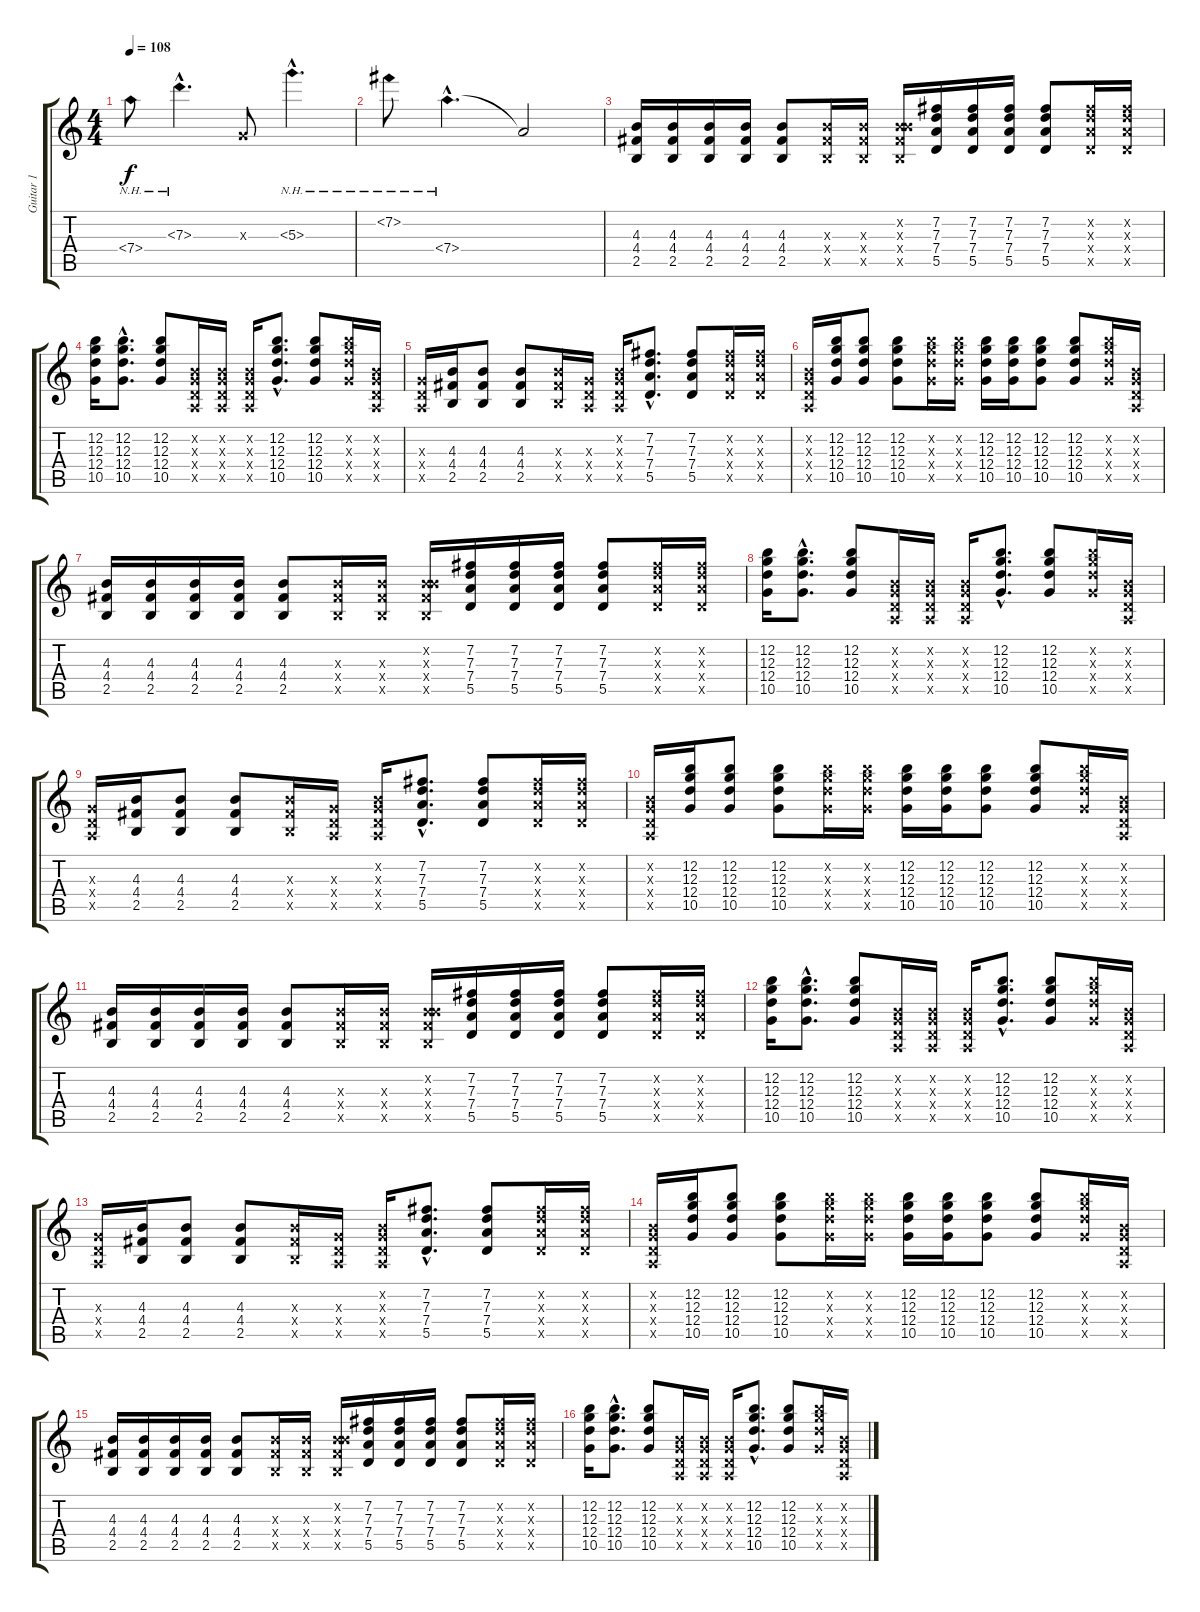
\track ("Guitar 1" "Guitar 1") {instrument electricguitarclean}
\staff {score tabs}
\tuning (E4 B3 G3 D3 A2 E2) {hide}
\ts (4 4)
\tempo 108
\clef g2
\ks c
7.4{nh}.8{dy f} 7.3{nh hac}.4{d} 0.3{x}.8 5.3{nh hac}.4{d} |
7.2{nh}.8 7.4{nh hac}.4{d} 7.4{t}.2 |
(4.3 4.4 2.5).16 (4.3 4.4 2.5).16 (4.3 4.4 2.5).16 (4.3 4.4 2.5).16 (4.3 4.4 2.5).8 (4.3{x} 4.4{x} 2.5{x}).16 (4.3{x} 4.4{x} 2.5{x}).16 (0.2{x} 4.3{x} 4.4{x} 2.5{x}).16 (7.2 7.3 7.4 5.5).16 (7.2 7.3 7.4 5.5).16 (7.2 7.3 7.4 5.5).16 (7.2 7.3 7.4 5.5).8 (7.2{x} 7.3{x} 7.4{x} 5.5{x}).16 (7.2{x} 7.3{x} 7.4{x} 5.5{x}).16 |
(12.2 12.3 12.4 10.5).16 (12.2{hac} 12.3{hac} 12.4{hac} 10.5{hac}).8{d} (12.2 12.3 12.4 10.5).8 (0.2{x} 0.3{x} 0.4{x} 0.5{x}).16 (0.2{x} 0.3{x} 0.4{x} 0.5{x}).16 (0.2{x} 0.3{x} 0.4{x} 0.5{x}).16 (12.2{hac} 12.3{hac} 12.4{hac} 10.5{hac}).8{d} (12.2 12.3 12.4 10.5).8 (12.2{x} 12.3{x} 12.4{x} 10.5{x}).16 (0.2{x} 0.3{x} 0.4{x} 0.5{x}).16 |
(0.3{x} 0.4{x} 0.5{x}).16 (4.3 4.4 2.5).16 (4.3 4.4 2.5).8 (4.3 4.4 2.5).8 (4.3{x} 4.4{x} 2.5{x}).16 (0.3{x} 0.4{x} 0.5{x}).16 (0.2{x} 0.3{x} 0.4{x} 0.5{x}).16 (7.2{hac} 7.3{hac} 7.4{hac} 5.5{hac}).8{d} (7.2 7.3 7.4 5.5).8 (7.2{x} 7.3{x} 7.4{x} 5.5{x}).16 (7.2{x} 7.3{x} 7.4{x} 5.5{x}).16 |
(0.2{x} 0.3{x} 0.4{x} 0.5{x}).16 (12.2 12.3 12.4 10.5).16 (12.2 12.3 12.4 10.5).8 (12.2 12.3 12.4 10.5).8 (12.2{x} 12.3{x} 12.4{x} 10.5{x}).16 (12.2{x} 12.3{x} 12.4{x} 10.5{x}).16 (12.2 12.3 12.4 10.5).16 (12.2 12.3 12.4 10.5).16 (12.2 12.3 12.4 10.5).8 (12.2 12.3 12.4 10.5).8 (12.2{x} 12.3{x} 12.4{x} 10.5{x}).16 (0.2{x} 0.3{x} 0.4{x} 0.5{x}).16 |
(4.3 4.4 2.5).16 (4.3 4.4 2.5).16 (4.3 4.4 2.5).16 (4.3 4.4 2.5).16 (4.3 4.4 2.5).8 (4.3{x} 4.4{x} 2.5{x}).16 (4.3{x} 4.4{x} 2.5{x}).16 (0.2{x} 4.3{x} 4.4{x} 2.5{x}).16 (7.2 7.3 7.4 5.5).16 (7.2 7.3 7.4 5.5).16 (7.2 7.3 7.4 5.5).16 (7.2 7.3 7.4 5.5).8 (7.2{x} 7.3{x} 7.4{x} 5.5{x}).16 (7.2{x} 7.3{x} 7.4{x} 5.5{x}).16 |
(12.2 12.3 12.4 10.5).16 (12.2{hac} 12.3{hac} 12.4{hac} 10.5{hac}).8{d} (12.2 12.3 12.4 10.5).8 (0.2{x} 0.3{x} 0.4{x} 0.5{x}).16 (0.2{x} 0.3{x} 0.4{x} 0.5{x}).16 (0.2{x} 0.3{x} 0.4{x} 0.5{x}).16 (12.2{hac} 12.3{hac} 12.4{hac} 10.5{hac}).8{d} (12.2 12.3 12.4 10.5).8 (12.2{x} 12.3{x} 12.4{x} 10.5{x}).16 (0.2{x} 0.3{x} 0.4{x} 0.5{x}).16 |
(0.3{x} 0.4{x} 0.5{x}).16 (4.3 4.4 2.5).16 (4.3 4.4 2.5).8 (4.3 4.4 2.5).8 (4.3{x} 4.4{x} 2.5{x}).16 (0.3{x} 0.4{x} 0.5{x}).16 (0.2{x} 0.3{x} 0.4{x} 0.5{x}).16 (7.2{hac} 7.3{hac} 7.4{hac} 5.5{hac}).8{d} (7.2 7.3 7.4 5.5).8 (7.2{x} 7.3{x} 7.4{x} 5.5{x}).16 (7.2{x} 7.3{x} 7.4{x} 5.5{x}).16 |
(0.2{x} 0.3{x} 0.4{x} 0.5{x}).16 (12.2 12.3 12.4 10.5).16 (12.2 12.3 12.4 10.5).8 (12.2 12.3 12.4 10.5).8 (12.2{x} 12.3{x} 12.4{x} 10.5{x}).16 (12.2{x} 12.3{x} 12.4{x} 10.5{x}).16 (12.2 12.3 12.4 10.5).16 (12.2 12.3 12.4 10.5).16 (12.2 12.3 12.4 10.5).8 (12.2 12.3 12.4 10.5).8 (12.2{x} 12.3{x} 12.4{x} 10.5{x}).16 (0.2{x} 0.3{x} 0.4{x} 0.5{x}).16 |
(4.3 4.4 2.5).16 (4.3 4.4 2.5).16 (4.3 4.4 2.5).16 (4.3 4.4 2.5).16 (4.3 4.4 2.5).8 (4.3{x} 4.4{x} 2.5{x}).16 (4.3{x} 4.4{x} 2.5{x}).16 (0.2{x} 4.3{x} 4.4{x} 2.5{x}).16 (7.2 7.3 7.4 5.5).16 (7.2 7.3 7.4 5.5).16 (7.2 7.3 7.4 5.5).16 (7.2 7.3 7.4 5.5).8 (7.2{x} 7.3{x} 7.4{x} 5.5{x}).16 (7.2{x} 7.3{x} 7.4{x} 5.5{x}).16 |
(12.2 12.3 12.4 10.5).16 (12.2{hac} 12.3{hac} 12.4{hac} 10.5{hac}).8{d} (12.2 12.3 12.4 10.5).8 (0.2{x} 0.3{x} 0.4{x} 0.5{x}).16 (0.2{x} 0.3{x} 0.4{x} 0.5{x}).16 (0.2{x} 0.3{x} 0.4{x} 0.5{x}).16 (12.2{hac} 12.3{hac} 12.4{hac} 10.5{hac}).8{d} (12.2 12.3 12.4 10.5).8 (12.2{x} 12.3{x} 12.4{x} 10.5{x}).16 (0.2{x} 0.3{x} 0.4{x} 0.5{x}).16 |
(0.3{x} 0.4{x} 0.5{x}).16 (4.3 4.4 2.5).16 (4.3 4.4 2.5).8 (4.3 4.4 2.5).8 (4.3{x} 4.4{x} 2.5{x}).16 (0.3{x} 0.4{x} 0.5{x}).16 (0.2{x} 0.3{x} 0.4{x} 0.5{x}).16 (7.2{hac} 7.3{hac} 7.4{hac} 5.5{hac}).8{d} (7.2 7.3 7.4 5.5).8 (7.2{x} 7.3{x} 7.4{x} 5.5{x}).16 (7.2{x} 7.3{x} 7.4{x} 5.5{x}).16 |
(0.2{x} 0.3{x} 0.4{x} 0.5{x}).16 (12.2 12.3 12.4 10.5).16 (12.2 12.3 12.4 10.5).8 (12.2 12.3 12.4 10.5).8 (12.2{x} 12.3{x} 12.4{x} 10.5{x}).16 (12.2{x} 12.3{x} 12.4{x} 10.5{x}).16 (12.2 12.3 12.4 10.5).16 (12.2 12.3 12.4 10.5).16 (12.2 12.3 12.4 10.5).8 (12.2 12.3 12.4 10.5).8 (12.2{x} 12.3{x} 12.4{x} 10.5{x}).16 (0.2{x} 0.3{x} 0.4{x} 0.5{x}).16 |
(4.3 4.4 2.5).16 (4.3 4.4 2.5).16 (4.3 4.4 2.5).16 (4.3 4.4 2.5).16 (4.3 4.4 2.5).8 (4.3{x} 4.4{x} 2.5{x}).16 (4.3{x} 4.4{x} 2.5{x}).16 (0.2{x} 4.3{x} 4.4{x} 2.5{x}).16 (7.2 7.3 7.4 5.5).16 (7.2 7.3 7.4 5.5).16 (7.2 7.3 7.4 5.5).16 (7.2 7.3 7.4 5.5).8 (7.2{x} 7.3{x} 7.4{x} 5.5{x}).16 (7.2{x} 7.3{x} 7.4{x} 5.5{x}).16 |
(12.2 12.3 12.4 10.5).16 (12.2{hac} 12.3{hac} 12.4{hac} 10.5{hac}).8{d} (12.2 12.3 12.4 10.5).8 (0.2{x} 0.3{x} 0.4{x} 0.5{x}).16 (0.2{x} 0.3{x} 0.4{x} 0.5{x}).16 (0.2{x} 0.3{x} 0.4{x} 0.5{x}).16 (12.2{hac} 12.3{hac} 12.4{hac} 10.5{hac}).8{d} (12.2 12.3 12.4 10.5).8 (12.2{x} 12.3{x} 12.4{x} 10.5{x}).16 (0.2{x} 0.3{x} 0.4{x} 0.5{x}).16
